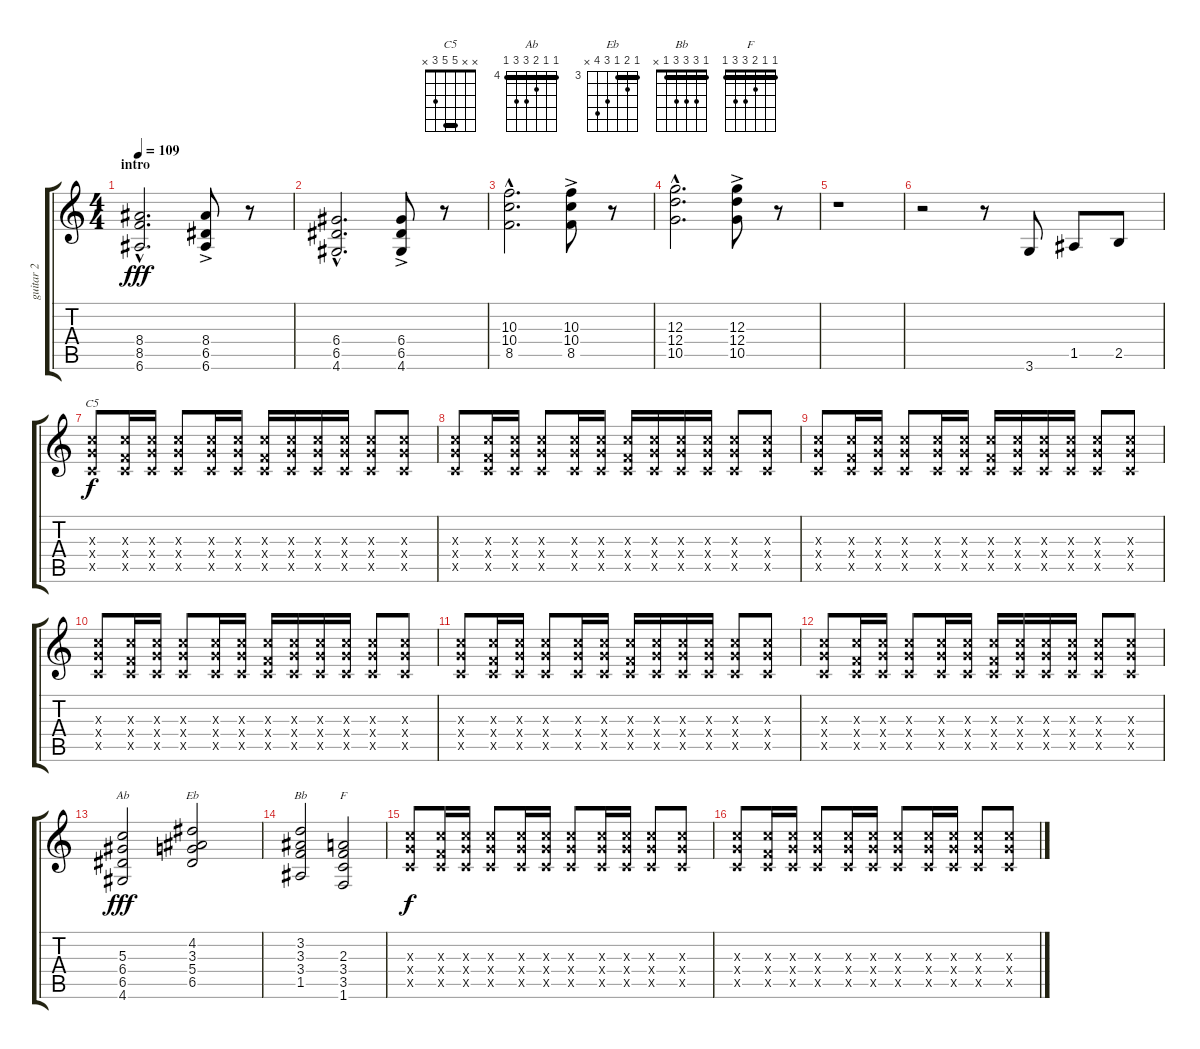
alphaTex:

\track ("guitar 2" "guitar 2") {instrument overdrivenguitar}
\staff {score tabs}
\tuning (E4 B3 G3 D3 A2 E2) {hide}
\chord ("C5" x x 5 5 3 x) {barre 5}
\chord ("Ab" 4 4 5 6 6 4) {firstfret 4 barre 4}
\chord ("Eb" 3 4 3 5 6 x) {firstfret 3 barre 3}
\chord ("Bb" 1 3 3 3 1 x) {barre 1}
\chord ("F" 1 1 2 3 3 1) {barre 1}
\ts (4 4)
\section ("" "intro")
\tempo 109
\clef g2
\ks c
(8.4{hac} 8.5{hac} 6.6{hac}).2{d dy fff instrument overdrivenguitar} (8.4{ac} 6.5 6.6).8 r.8 |
(6.4{hac} 6.5{hac} 4.6{hac}).2{d} (6.4{ac} 6.5 4.6).8 r.8 |
(10.3{hac} 10.4{hac} 8.5{hac}).2{d} (10.3{ac} 10.4 8.5).8 r.8 |
(12.3{hac} 12.4{hac} 10.5{hac}).2{d} (12.3{ac} 12.4 10.5).8 r.8 |
r.1 |
r.2 r.8 3.6.8 1.5.8 2.5.8 |
(5.3{x} 5.4{x} 3.5{x}).8{ch "C5" dy f} (5.3{x} 3.4{x} 3.5{x}).16 (5.3{x} 5.4{x} 3.5{x}).16 (5.3{x} 5.4{x} 3.5{x}).8 (5.3{x} 5.4{x} 3.5{x}).16 (5.3{x} 5.4{x} 3.5{x}).16 (5.3{x} 3.4{x} 3.5{x}).16 (5.3{x} 5.4{x} 3.5{x}).16 (5.3{x} 5.4{x} 3.5{x}).16 (5.3{x} 5.4{x} 3.5{x}).16 (5.3{x} 5.4{x} 3.5{x}).8 (5.3{x} 5.4{x} 3.5{x}).8 |
(5.3{x} 5.4{x} 3.5{x}).8 (5.3{x} 3.4{x} 3.5{x}).16 (5.3{x} 5.4{x} 3.5{x}).16 (5.3{x} 5.4{x} 3.5{x}).8 (5.3{x} 5.4{x} 3.5{x}).16 (5.3{x} 5.4{x} 3.5{x}).16 (5.3{x} 3.4{x} 3.5{x}).16 (5.3{x} 5.4{x} 3.5{x}).16 (5.3{x} 5.4{x} 3.5{x}).16 (5.3{x} 5.4{x} 3.5{x}).16 (5.3{x} 5.4{x} 3.5{x}).8 (5.3{x} 5.4{x} 3.5{x}).8 |
(5.3{x} 5.4{x} 3.5{x}).8 (5.3{x} 3.4{x} 3.5{x}).16 (5.3{x} 5.4{x} 3.5{x}).16 (5.3{x} 5.4{x} 3.5{x}).8 (5.3{x} 5.4{x} 3.5{x}).16 (5.3{x} 5.4{x} 3.5{x}).16 (5.3{x} 3.4{x} 3.5{x}).16 (5.3{x} 5.4{x} 3.5{x}).16 (5.3{x} 5.4{x} 3.5{x}).16 (5.3{x} 5.4{x} 3.5{x}).16 (5.3{x} 5.4{x} 3.5{x}).8 (5.3{x} 5.4{x} 3.5{x}).8 |
(5.3{x} 5.4{x} 3.5{x}).8 (5.3{x} 3.4{x} 3.5{x}).16 (5.3{x} 5.4{x} 3.5{x}).16 (5.3{x} 5.4{x} 3.5{x}).8 (5.3{x} 5.4{x} 3.5{x}).16 (5.3{x} 5.4{x} 3.5{x}).16 (5.3{x} 3.4{x} 3.5{x}).16 (5.3{x} 5.4{x} 3.5{x}).16 (5.3{x} 5.4{x} 3.5{x}).16 (5.3{x} 5.4{x} 3.5{x}).16 (5.3{x} 5.4{x} 3.5{x}).8 (5.3{x} 5.4{x} 3.5{x}).8 |
(5.3{x} 5.4{x} 3.5{x}).8 (5.3{x} 3.4{x} 3.5{x}).16 (5.3{x} 5.4{x} 3.5{x}).16 (5.3{x} 5.4{x} 3.5{x}).8 (5.3{x} 5.4{x} 3.5{x}).16 (5.3{x} 5.4{x} 3.5{x}).16 (5.3{x} 3.4{x} 3.5{x}).16 (5.3{x} 5.4{x} 3.5{x}).16 (5.3{x} 5.4{x} 3.5{x}).16 (5.3{x} 5.4{x} 3.5{x}).16 (5.3{x} 5.4{x} 3.5{x}).8 (5.3{x} 5.4{x} 3.5{x}).8 |
(5.3{x} 5.4{x} 3.5{x}).8 (5.3{x} 3.4{x} 3.5{x}).16 (5.3{x} 5.4{x} 3.5{x}).16 (5.3{x} 5.4{x} 3.5{x}).8 (5.3{x} 5.4{x} 3.5{x}).16 (5.3{x} 5.4{x} 3.5{x}).16 (5.3{x} 3.4{x} 3.5{x}).16 (5.3{x} 5.4{x} 3.5{x}).16 (5.3{x} 5.4{x} 3.5{x}).16 (5.3{x} 5.4{x} 3.5{x}).16 (5.3{x} 5.4{x} 3.5{x}).8 (5.3{x} 5.4{x} 3.5{x}).8 |
(5.3 6.4 6.5 4.6).2{ch "Ab" dy fff} (4.2 3.3 5.4 6.5).2{ch "Eb"} |
(3.2 3.3 3.4 1.5).2{ch "Bb"} (2.3 3.4 3.5 1.6).2{ch "F"} |
(5.3{x} 5.4{x} 3.5{x}).8{dy f} (5.3{x} 3.4{x} 3.5{x}).16 (5.3{x} 5.4{x} 3.5{x}).16 (5.3{x} 5.4{x} 3.5{x}).8 (5.3{x} 5.4{x} 3.5{x}).16 (5.3{x} 5.4{x} 3.5{x}).16 (5.3{x} 5.4{x} 3.5{x}).8 (5.3{x} 5.4{x} 3.5{x}).16 (5.3{x} 5.4{x} 3.5{x}).16 (5.3{x} 5.4{x} 3.5{x}).8 (5.3{x} 5.4{x} 3.5{x}).8 |
(5.3{x} 5.4{x} 3.5{x}).8 (5.3{x} 3.4{x} 3.5{x}).16 (5.3{x} 5.4{x} 3.5{x}).16 (5.3{x} 5.4{x} 3.5{x}).8 (5.3{x} 5.4{x} 3.5{x}).16 (5.3{x} 5.4{x} 3.5{x}).16 (5.3{x} 5.4{x} 3.5{x}).8 (5.3{x} 5.4{x} 3.5{x}).16 (5.3{x} 5.4{x} 3.5{x}).16 (5.3{x} 5.4{x} 3.5{x}).8 (5.3{x} 5.4{x} 3.5{x}).8
